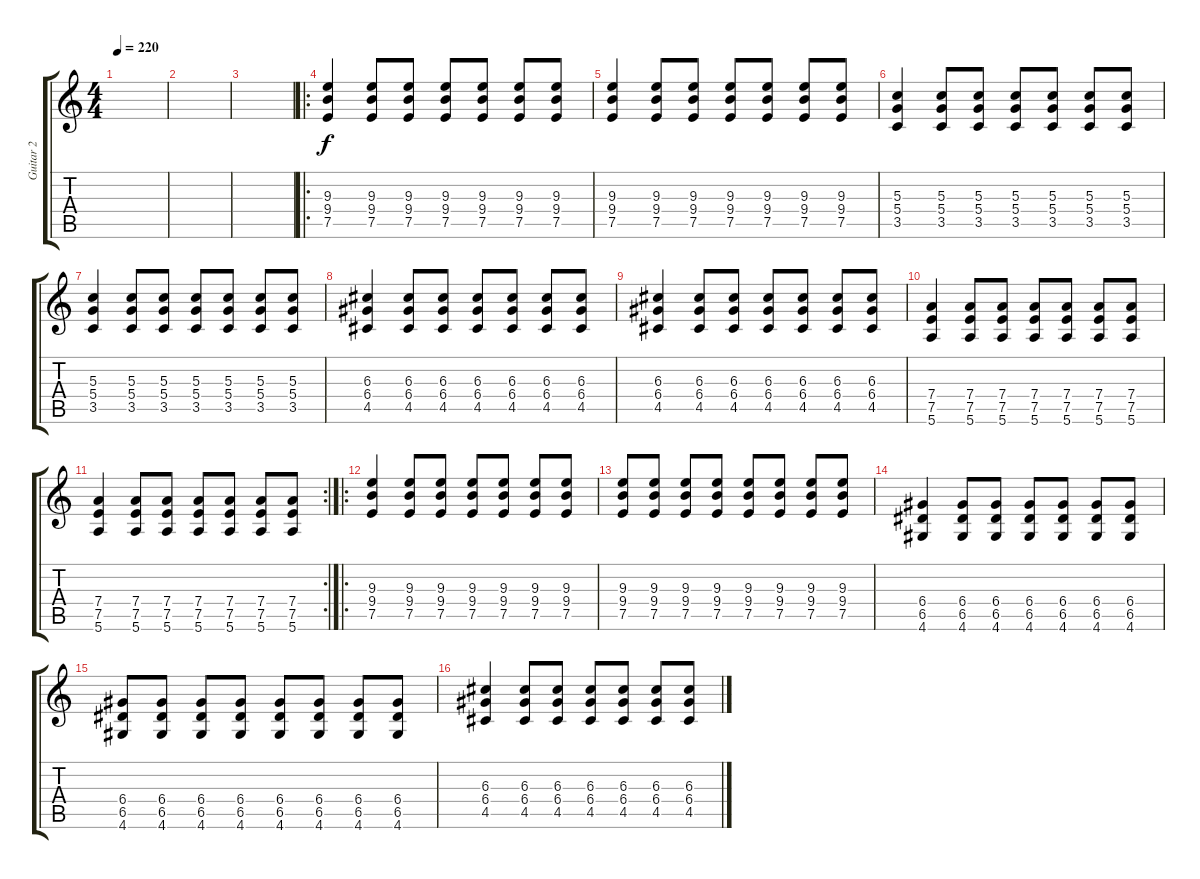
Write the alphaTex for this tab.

\track ("Guitar 2" "Guitar 2") {instrument distortionguitar}
\staff {score tabs}
\tuning (E4 B3 G3 D3 A2 E2) {hide}
\ts (4 4)
\tempo 220
\clef g2
\ks c
|
|
|
\ro
(9.3 9.4 7.5).4 (9.3 9.4 7.5).8 (9.3 9.4 7.5).8 (9.3 9.4 7.5).8 (9.3 9.4 7.5).8 (9.3 9.4 7.5).8 (9.3 9.4 7.5).8 |
(9.3 9.4 7.5).4 (9.3 9.4 7.5).8 (9.3 9.4 7.5).8 (9.3 9.4 7.5).8 (9.3 9.4 7.5).8 (9.3 9.4 7.5).8 (9.3 9.4 7.5).8 |
(5.3 5.4 3.5).4 (5.3 5.4 3.5).8 (5.3 5.4 3.5).8 (5.3 5.4 3.5).8 (5.3 5.4 3.5).8 (5.3 5.4 3.5).8 (5.3 5.4 3.5).8 |
(5.3 5.4 3.5).4 (5.3 5.4 3.5).8 (5.3 5.4 3.5).8 (5.3 5.4 3.5).8 (5.3 5.4 3.5).8 (5.3 5.4 3.5).8 (5.3 5.4 3.5).8 |
(6.3 6.4 4.5).4 (6.3 6.4 4.5).8 (6.3 6.4 4.5).8 (6.3 6.4 4.5).8 (6.3 6.4 4.5).8 (6.3 6.4 4.5).8 (6.3 6.4 4.5).8 |
(6.3 6.4 4.5).4 (6.3 6.4 4.5).8 (6.3 6.4 4.5).8 (6.3 6.4 4.5).8 (6.3 6.4 4.5).8 (6.3 6.4 4.5).8 (6.3 6.4 4.5).8 |
(7.4 7.5 5.6).4 (7.4 7.5 5.6).8 (7.4 7.5 5.6).8 (7.4 7.5 5.6).8 (7.4 7.5 5.6).8 (7.4 7.5 5.6).8 (7.4 7.5 5.6).8 |
\rc 2
(7.4 7.5 5.6).4 (7.4 7.5 5.6).8 (7.4 7.5 5.6).8 (7.4 7.5 5.6).8 (7.4 7.5 5.6).8 (7.4 7.5 5.6).8 (7.4 7.5 5.6).8 |
\ro
(9.3 9.4 7.5).4 (9.3 9.4 7.5).8 (9.3 9.4 7.5).8 (9.3 9.4 7.5).8 (9.3 9.4 7.5).8 (9.3 9.4 7.5).8 (9.3 9.4 7.5).8 |
(9.3 9.4 7.5).8 (9.3 9.4 7.5).8 (9.3 9.4 7.5).8 (9.3 9.4 7.5).8 (9.3 9.4 7.5).8 (9.3 9.4 7.5).8 (9.3 9.4 7.5).8 (9.3 9.4 7.5).8 |
(6.4 6.5 4.6).4 (6.4 6.5 4.6).8 (6.4 6.5 4.6).8 (6.4 6.5 4.6).8 (6.4 6.5 4.6).8 (6.4 6.5 4.6).8 (6.4 6.5 4.6).8 |
(6.4 6.5 4.6).8 (6.4 6.5 4.6).8 (6.4 6.5 4.6).8 (6.4 6.5 4.6).8 (6.4 6.5 4.6).8 (6.4 6.5 4.6).8 (6.4 6.5 4.6).8 (6.4 6.5 4.6).8 |
(6.3 6.4 4.5).4 (6.3 6.4 4.5).8 (6.3 6.4 4.5).8 (6.3 6.4 4.5).8 (6.3 6.4 4.5).8 (6.3 6.4 4.5).8 (6.3 6.4 4.5).8
